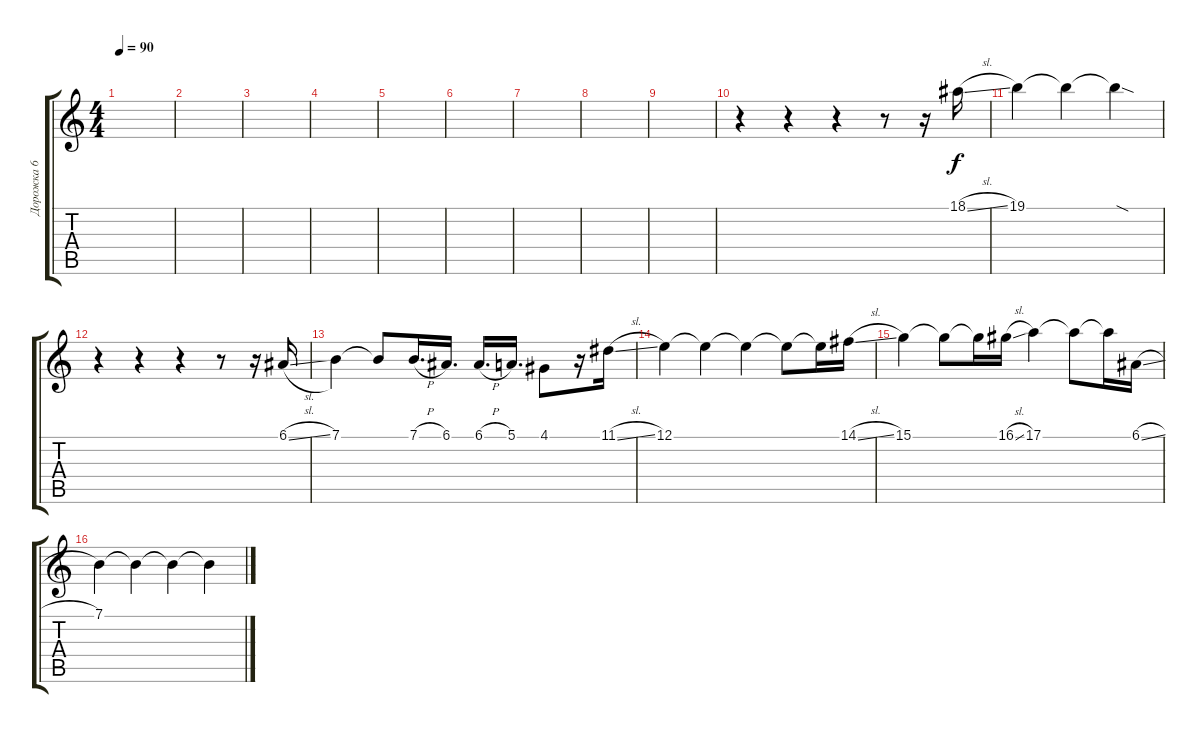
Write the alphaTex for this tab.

\track ("Дорожка 6" "Дорожка 6") {instrument accordion}
\staff {score tabs}
\tuning (E4 B3 G3 D3 A2 E2) {hide}
\ts (4 4)
\tempo 90
\clef g2
\ks c
|
|
|
|
|
|
|
|
|
r.4 r.4 r.4 r.8 r.16 18.1{sl}.16 |
19.1.4 19.1{t}.4 19.1{sod t}.4 |
r.4 r.4 r.4 r.8 r.16 6.1{sl}.16 |
7.1.4 7.1{t}.8 7.1{h}.16{d} 6.1.16{d} 6.1{h}.16{d} 5.1.16{d} 4.1.8 r.16 11.1{sl}.16 |
12.1.4 12.1{t}.4 12.1{t}.4 12.1{t}.8 12.1{t}.16 14.1{sl}.16 |
15.1.4 15.1{t}.8 15.1{t}.16 16.1{sl}.16 17.1.4 17.1{t}.8 17.1{t}.16 6.1{sl}.16 |
7.1.4 7.1{t}.4 7.1{t}.4 7.1{t}.4
